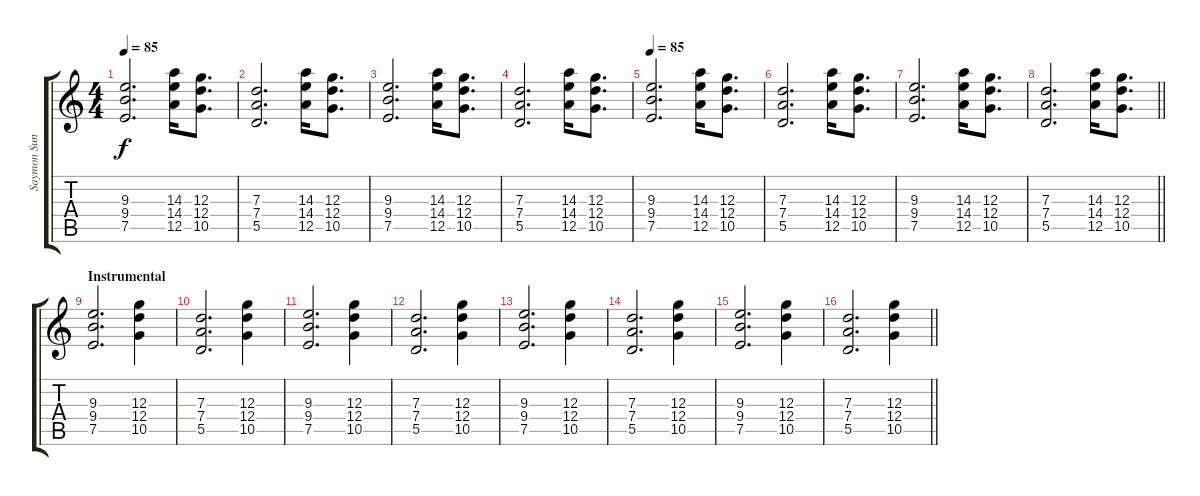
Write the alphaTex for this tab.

\track ("Saymon Sundiam (Rhythm Guitar)" "Saymon Sun") {instrument distortionguitar}
\staff {score tabs}
\tuning (E4 B3 G3 D3 A2 E2) {hide}
\ts (4 4)
\tempo 85
\clef g2
\ks c
(9.3 9.4 7.5).2{d dy f} (14.3 14.4 12.5).16 (12.3 12.4 10.5).8{d} |
(7.3 7.4 5.5).2{d} (14.3 14.4 12.5).16 (12.3 12.4 10.5).8{d} |
(9.3 9.4 7.5).2{d} (14.3 14.4 12.5).16 (12.3 12.4 10.5).8{d} |
(7.3 7.4 5.5).2{d} (14.3 14.4 12.5).16 (12.3 12.4 10.5).8{d} |
\tempo 85
(9.3 9.4 7.5).2{d} (14.3 14.4 12.5).16 (12.3 12.4 10.5).8{d} |
(7.3 7.4 5.5).2{d} (14.3 14.4 12.5).16 (12.3 12.4 10.5).8{d} |
(9.3 9.4 7.5).2{d} (14.3 14.4 12.5).16 (12.3 12.4 10.5).8{d} |
\barLineRight lightlight
(7.3 7.4 5.5).2{d} (14.3 14.4 12.5).16 (12.3 12.4 10.5).8{d} |
\section ("" "Instrumental")
(9.3 9.4 7.5).2{d} (12.3 12.4 10.5).4 |
(7.3 7.4 5.5).2{d} (12.3 12.4 10.5).4 |
(9.3 9.4 7.5).2{d} (12.3 12.4 10.5).4 |
(7.3 7.4 5.5).2{d} (12.3 12.4 10.5).4 |
(9.3 9.4 7.5).2{d} (12.3 12.4 10.5).4 |
(7.3 7.4 5.5).2{d} (12.3 12.4 10.5).4 |
(9.3 9.4 7.5).2{d} (12.3 12.4 10.5).4 |
\barLineRight lightlight
(7.3 7.4 5.5).2{d} (12.3 12.4 10.5).4
